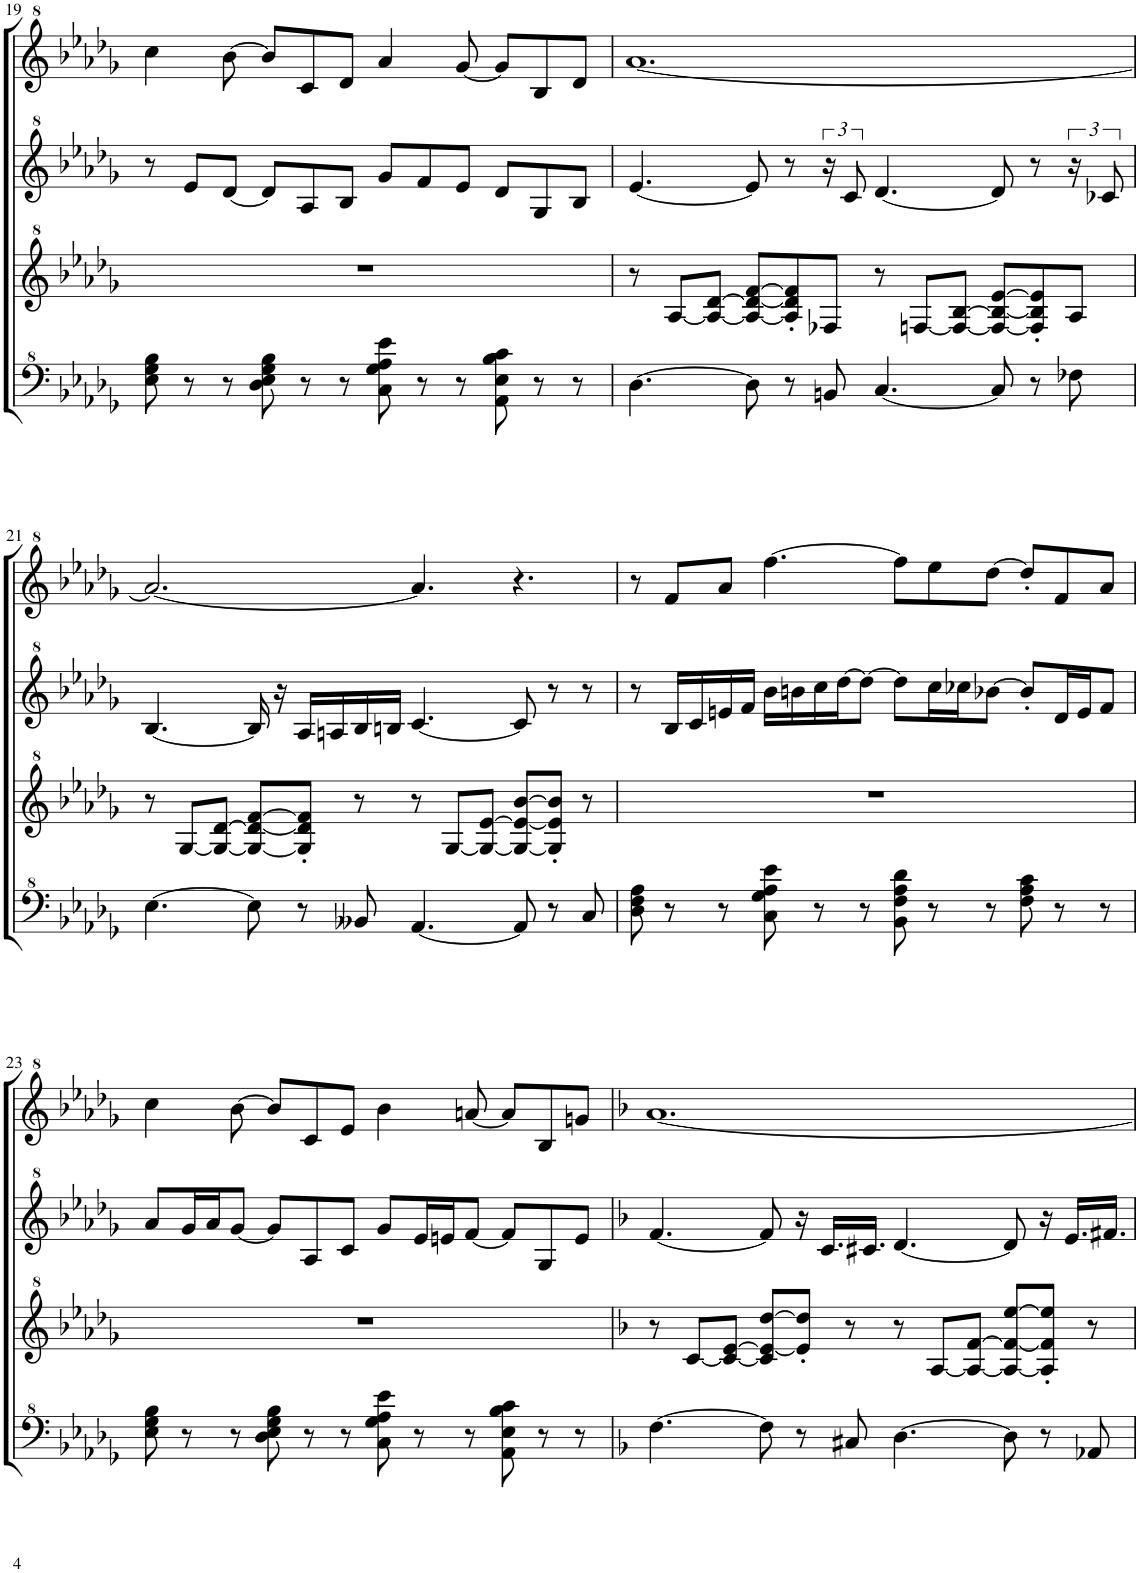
**kern	**kern	**kern	**kern
*part1	*part1	*part1	*part1
*staff4	*staff3	*staff2	*staff1
*I"Model III	*	*	*
!!LO:PB:g=z
*clefF^4	*clefG^2	*clefG^2	*clefG^2
*k[b-e-a-d-g-]	*k[b-e-a-d-g-]	*k[b-e-a-d-g-]	*k[b-e-a-d-g-]
*M12/8	*M12/8	*M12/8	*M12/8
=19	=19	=19	=19
8e-\ 8g-\ 8b-\	1.r	8r	4ccc\
8r	.	8ee-/L	.
8r	.	[8dd-/J	[8bb-\
8d-\ 8e-\ 8g-\ 8b-\	.	8dd-/L]	8bb-/L]
8r	.	8a-/	8cc/
8r	.	8b-/J	8dd-/J
8c\ 8g-\ 8a-\ 8ee-\	.	8gg-/L	4aa-/
8r	.	8ff/	.
8r	.	8ee-/J	[8gg-/
8A-\ 8e-\ 8b-\ 8cc\	.	8dd-/L	8gg-/L]
8r	.	8g-/	8b-/
8r	.	8b-/J	8dd-/J
=20	=20	=20	=20
[4.d-\	8r	[4.ee-/	[1.aa-
.	[8a-/L	.	.
.	8a-/_ [8dd-/J	.	.
8d-\]	8a-/_ 8dd-/_ [8ff/L	8ee-/]	.
8r	8a-/]' 8dd-/]' 8ff/]'	8r	.
8Bn/	8f-X/J	24r	.
.	.	12cc/	.
[4.c/	8r	[4.dd-/	.
.	[8fn/L	.	.
.	8f/_ [8b-/J	.	.
8c/]	8f/_ 8b-/_ [8ee-/L	8dd-/]	.
8r	8f/]' 8b-/]' 8ee-/]'	8r	.
8f-X\	8a-/J	24r	.
.	.	12cc-X/	.
!!LO:LB:g=z
=21	=21	=21	=21
[4.e-\	8r	[4.b-/	2.aa-/_
.	[8g-/L	.	.
.	8g-/_ [8dd-/J	.	.
8e-\]	8g-/_ 8dd-/_ [8ff/L	16b-/]	.
.	.	16r	.
8r	8g-/]' 8dd-/]' 8ff/]'J	16a-/LL	.
.	.	16an/	.
8B--X/	8r	16b-/	.
.	.	16bn/JJ	.
[4.A-/	8r	[4.cc/	4.aa-/]
.	[8g-/L	.	.
.	8g-/_ [8ee-/J	.	.
8A-/]	8g-/_ 8ee-/_ [8bb-/L	8cc/]	4.r
8r	8g-/]' 8ee-/]' 8bb-/]'J	8r	.
8c/	8r	8r	.
=22	=22	=22	=22
8d-\ 8f\ 8a-\	1.r	8r	8r
8r	.	16b-/LL	8ff/L
.	.	16cc/	.
8r	.	16een/	8aa-/J
.	.	16ff/JJ	.
8c\ 8g-\ 8a-\ 8ee-\	.	16bb-\LL	[4.fff\
.	.	16bbn\	.
8r	.	16ccc\	.
.	.	[16ddd-\J	.
8r	.	8ddd-\J_	.
8B-\ 8f\ 8a-\ 8dd-\	.	8ddd-\L]	8fff\L]
8r	.	16ccc\L	8eee-\
.	.	16ccc-X\J	.
8r	.	[8bb-X\J	[8ddd-\J
8f\ 8a-\ 8cc\	.	8bb-'/L]	8ddd-'/L]
8r	.	16dd-/L	8ff/
.	.	16ee/J	.
8r	.	8ff/J	8aa-/J
!!LO:LB:g=z
=23	=23	=23	=23
8e-\ 8g-\ 8b-\	1.r	8aa-/L	4ccc\
8r	.	16gg-/L	.
.	.	16aa-/J	.
8r	.	[8gg-/J	[8bb-\
8d-\ 8e-\ 8g-\ 8b-\	.	8gg-/L]	8bb-/L]
8r	.	8a-/	8cc/
8r	.	8cc/J	8ee-/J
8c\ 8g-\ 8a-\ 8ee-\	.	8gg-/L	4bb-\
8r	.	16ee-/L	.
.	.	16een/J	.
8r	.	[8ff/J	[8aan/
8A-\ 8e-\ 8b-\ 8cc\	.	8ff/L]	8aa/L]
8r	.	8g-/	8b-/
8r	.	8ee/J	8ggn/J
=24	=24	=24	=24
*k[b-]	*k[b-]	*k[b-]	*k[b-]
[4.f\	8r	[4.ff/	[1.aa
.	[8cc/L	.	.
.	8cc/_ [8ee/J	.	.
8f\]	8cc/] 8ee/_ [8ddd/L	8ff/]	.
8r	8ee/]' 8ddd/]'J	16r	.
.	.	16.cc/LL	.
8c#X/	8r	.	.
.	.	16.cc#X/JJ	.
[4.d\	8r	[4.dd/	.
.	[8a/L	.	.
.	8a/_ [8ff/J	.	.
8d\]	8a/_ 8ff/_ [8eee/L	8dd/]	.
8r	8a/]' 8ff/]' 8eee/]'J	16r	.
.	.	16.ee/LL	.
8A-X/	8r	.	.
.	.	16.ff#X/JJ	.
=	=	=	=
*-	*-	*-	*-
